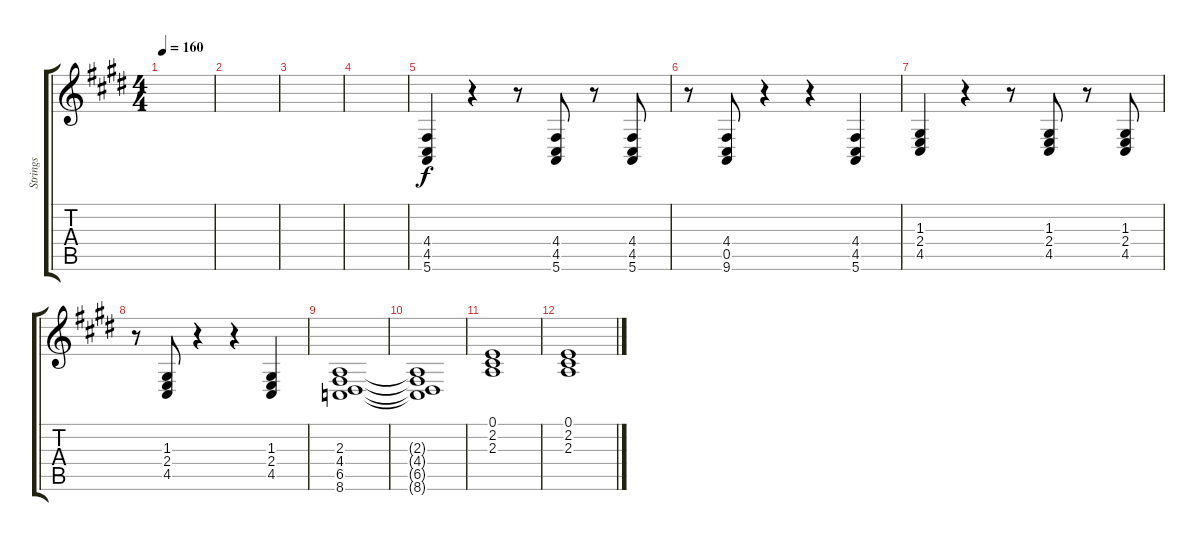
\track ("Strings" "Strings") {instrument stringensemble1}
\staff {score tabs}
\tuning (E4 B3 G3 D3 A2 E2) {hide}
\ts (4 4)
\tempo 160
\clef g2
\ks e
|
|
|
|
(4.4 4.5 5.6).4 r.4 r.8 (4.4 4.5 5.6).8 r.8 (4.4 4.5 5.6).8 |
r.8 (4.4 0.5 9.6).8 r.4 r.4 (4.4 4.5 5.6).4 |
(1.3 2.4 4.5).4 r.4 r.8 (1.3 2.4 4.5).8 r.8 (1.3 2.4 4.5).8 |
r.8 (1.3 2.4 4.5).8 r.4 r.4 (1.3 2.4 4.5).4 |
(2.3 4.4 6.5 8.6).1 |
(2.3{t} 4.4{t} 6.5{t} 8.6{t}).1 |
(0.1 2.2 2.3).1 |
(0.1 2.2 2.3).1
